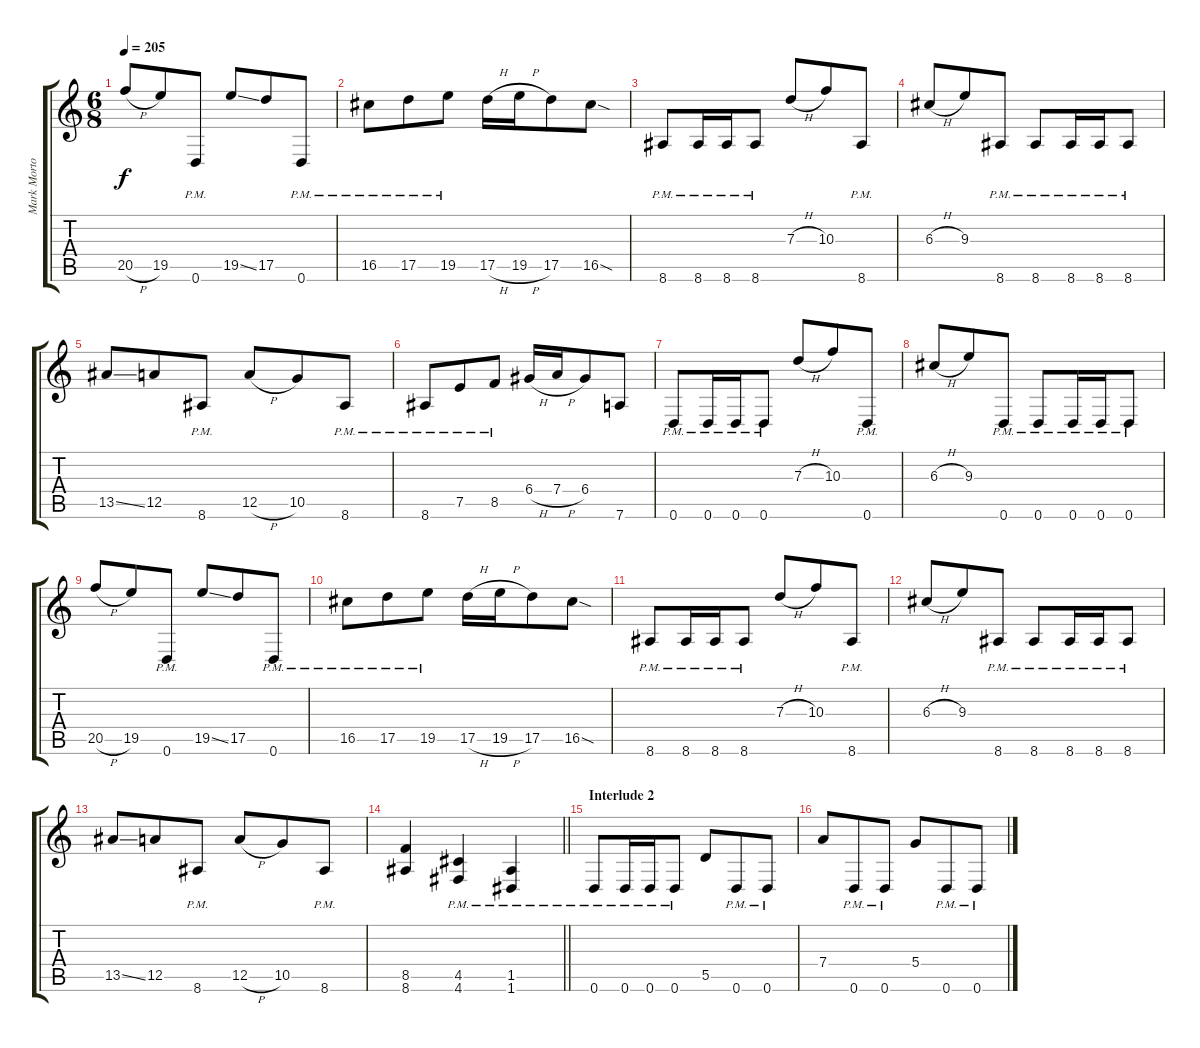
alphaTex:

\track ("Mark Morton - Rhythm" "Mark Morto") {instrument distortionguitar}
\staff {score tabs}
\tuning (E4 B3 G3 D3 A2 D2) {hide}
\ts (6 8)
\tempo 205
\clef g2
\ks c
20.5{h}.8{dy f} 19.5.8 0.6{pm}.8 19.5{ss}.8 17.5.8 0.6{pm}.8 |
16.5{pm}.8 17.5{pm}.8 19.5{pm}.8 17.5{h}.16 19.5{h}.16 17.5.8 16.5{sod}.8 |
8.6{pm}.8 8.6{pm}.16 8.6{pm}.16 8.6{pm}.8 7.3{h}.8 10.3.8 8.6{pm}.8 |
6.3{h}.8 9.3.8 8.6{pm}.8 8.6{pm}.8 8.6{pm}.16 8.6{pm}.16 8.6{pm}.8 |
13.5{ss}.8 12.5.8 8.6{pm}.8 12.5{h}.8 10.5.8 8.6{pm}.8 |
8.6{pm}.8 7.5{pm}.8 8.5{pm}.8 6.4{h}.16 7.4{h}.16 6.4.8 7.6.8 |
0.6{pm}.8 0.6{pm}.16 0.6{pm}.16 0.6{pm}.8 7.3{h}.8 10.3.8 0.6{pm}.8 |
6.3{h}.8 9.3.8 0.6{pm}.8 0.6{pm}.8 0.6{pm}.16 0.6{pm}.16 0.6{pm}.8 |
20.5{h}.8 19.5.8 0.6{pm}.8 19.5{ss}.8 17.5.8 0.6{pm}.8 |
16.5{pm}.8 17.5{pm}.8 19.5{pm}.8 17.5{h}.16 19.5{h}.16 17.5.8 16.5{sod}.8 |
8.6{pm}.8 8.6{pm}.16 8.6{pm}.16 8.6{pm}.8 7.3{h}.8 10.3.8 8.6{pm}.8 |
6.3{h}.8 9.3.8 8.6{pm}.8 8.6{pm}.8 8.6{pm}.16 8.6{pm}.16 8.6{pm}.8 |
13.5{ss}.8 12.5.8 8.6{pm}.8 12.5{h}.8 10.5.8 8.6{pm}.8 |
\barLineRight lightlight
(8.5 8.6).4 (4.5{pm} 4.6{pm}).4 (1.5{pm} 1.6{pm}).4 |
\section ("" "Interlude 2")
0.6{pm}.8 0.6{pm}.16 0.6{pm}.16 0.6{pm}.8 5.5.8 0.6{pm}.8 0.6{pm}.8 |
7.4.8 0.6{pm}.8 0.6{pm}.8 5.4.8 0.6{pm}.8 0.6{pm}.8
